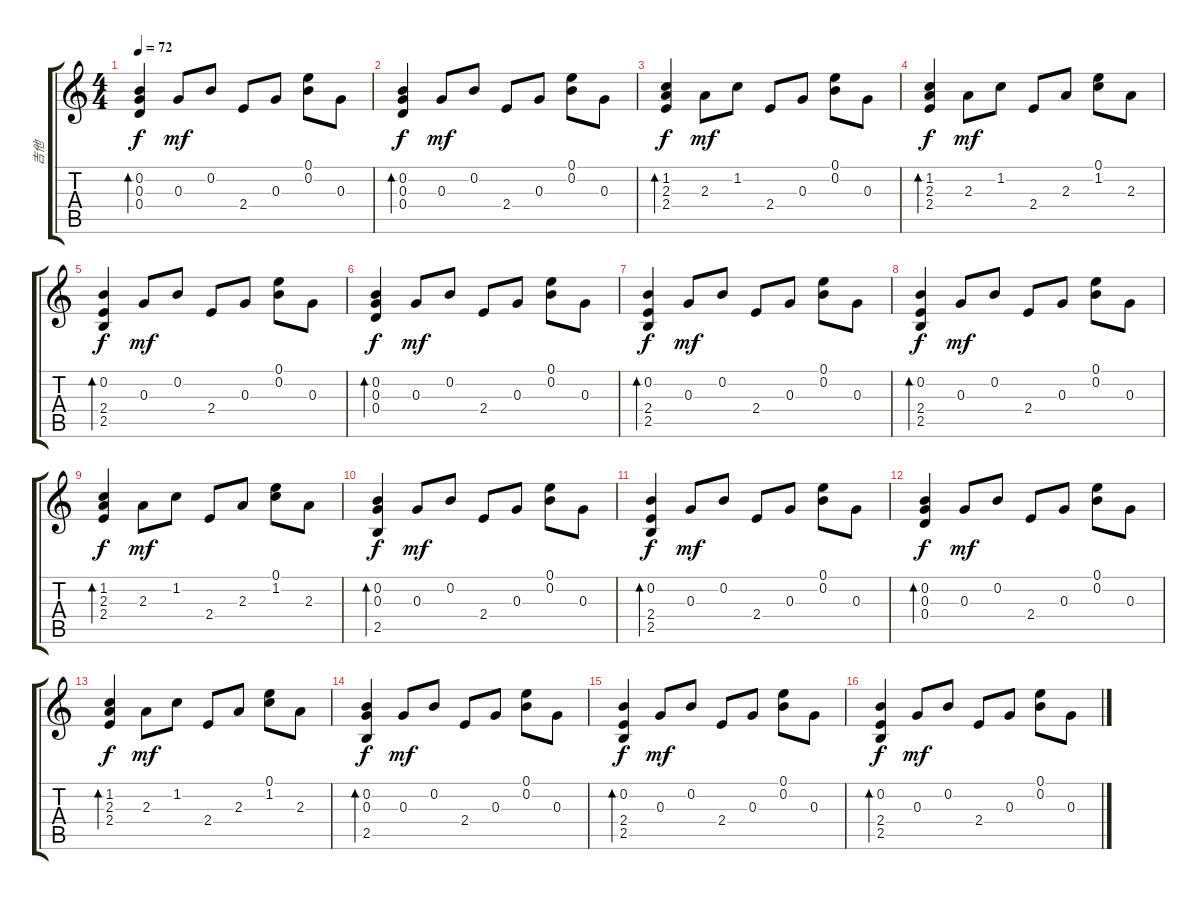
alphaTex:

\track ("吉他" "吉他") {instrument acousticguitarnylon}
\staff {score tabs}
\tuning (E4 B3 G3 D3 A2 E2) {hide}
\ts (4 4)
\tempo 72
\clef g2
\ks c
(0.2 0.3 0.4).4{bd 120 dy f} 0.3.8{dy mf} 0.2.8 2.4.8 0.3.8 (0.1 0.2).8 0.3.8 |
(0.2 0.3 0.4).4{bd 120 dy f} 0.3.8{dy mf} 0.2.8 2.4.8 0.3.8 (0.1 0.2).8 0.3.8 |
(1.2 2.3 2.4).4{bd 120 dy f} 2.3.8{dy mf} 1.2.8 2.4.8 0.3.8 (0.1 0.2).8 0.3.8 |
(1.2 2.3 2.4).4{bd 120 dy f} 2.3.8{dy mf} 1.2.8 2.4.8 2.3.8 (0.1 1.2).8 2.3.8 |
(0.2 2.4 2.5).4{bd 120 dy f} 0.3.8{dy mf} 0.2.8 2.4.8 0.3.8 (0.1 0.2).8 0.3.8 |
(0.2 0.3 0.4).4{bd 120 dy f} 0.3.8{dy mf} 0.2.8 2.4.8 0.3.8 (0.1 0.2).8 0.3.8 |
(0.2 2.4 2.5).4{bd 120 dy f} 0.3.8{dy mf} 0.2.8 2.4.8 0.3.8 (0.1 0.2).8 0.3.8 |
(0.2 2.4 2.5).4{bd 120 dy f} 0.3.8{dy mf} 0.2.8 2.4.8 0.3.8 (0.1 0.2).8 0.3.8 |
(1.2 2.3 2.4).4{bd 120 dy f} 2.3.8{dy mf} 1.2.8 2.4.8 2.3.8 (0.1 1.2).8 2.3.8 |
(0.2 0.3 2.5).4{bd 120 dy f} 0.3.8{dy mf} 0.2.8 2.4.8 0.3.8 (0.1 0.2).8 0.3.8 |
(0.2 2.4 2.5).4{bd 120 dy f} 0.3.8{dy mf} 0.2.8 2.4.8 0.3.8 (0.1 0.2).8 0.3.8 |
(0.2 0.3 0.4).4{bd 120 dy f} 0.3.8{dy mf} 0.2.8 2.4.8 0.3.8 (0.1 0.2).8 0.3.8 |
(1.2 2.3 2.4).4{bd 120 dy f} 2.3.8{dy mf} 1.2.8 2.4.8 2.3.8 (0.1 1.2).8 2.3.8 |
(0.2 0.3 2.5).4{bd 120 dy f} 0.3.8{dy mf} 0.2.8 2.4.8 0.3.8 (0.1 0.2).8 0.3.8 |
(0.2 2.4 2.5).4{bd 120 dy f} 0.3.8{dy mf} 0.2.8 2.4.8 0.3.8 (0.1 0.2).8 0.3.8 |
(0.2 2.4 2.5).4{bd 120 dy f} 0.3.8{dy mf} 0.2.8 2.4.8 0.3.8 (0.1 0.2).8 0.3.8
